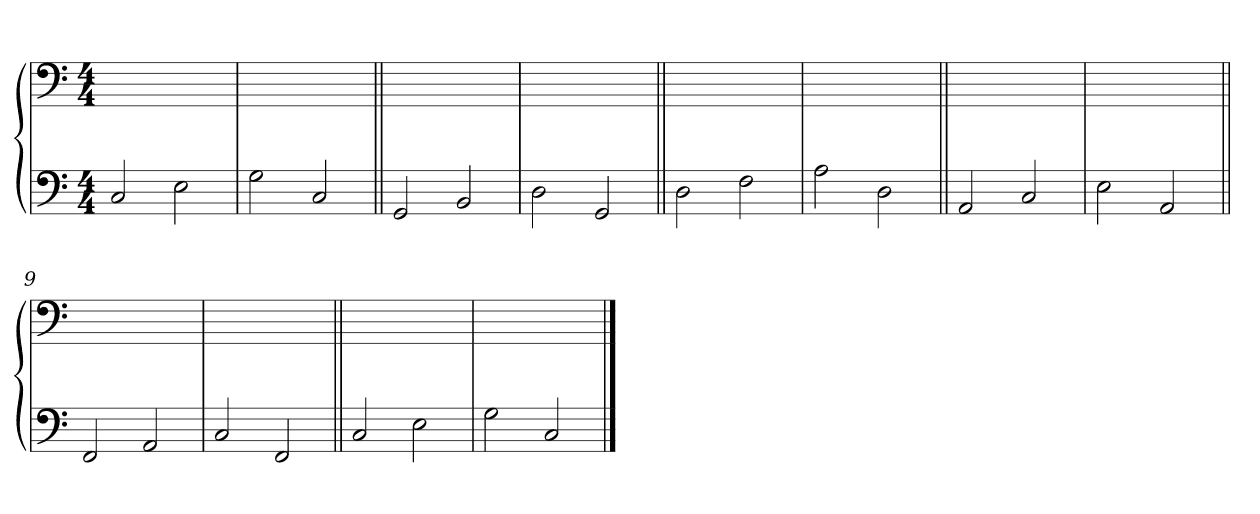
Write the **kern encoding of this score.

**kern	**kern
*part1	*part1
*staff2	*staff1
*clefF4	*clefF4
*k[]	*k[]
*C:	*C:
*M4/4	*M4/4
=1	=1
2C/	1ryy
2E\	.
=2	=2
2G\	1ryy
2C/	.
=3||	=3||
2GG/	1ryy
2BB/	.
=4	=4
2D\	1ryy
2GG/	.
=5||	=5||
2D\	1ryy
2F\	.
=6	=6
2A\	1ryy
2D\	.
=7||	=7||
2AA/	1ryy
2C/	.
=8	=8
2E\	1ryy
2AA/	.
=9||	=9||
2FF/	1ryy
2AA/	.
=10	=10
2C/	1ryy
2FF/	.
=11||	=11||
2C/	1ryy
2E\	.
=12	=12
2G\	1ryy
2C/	.
==	==
*-	*-
